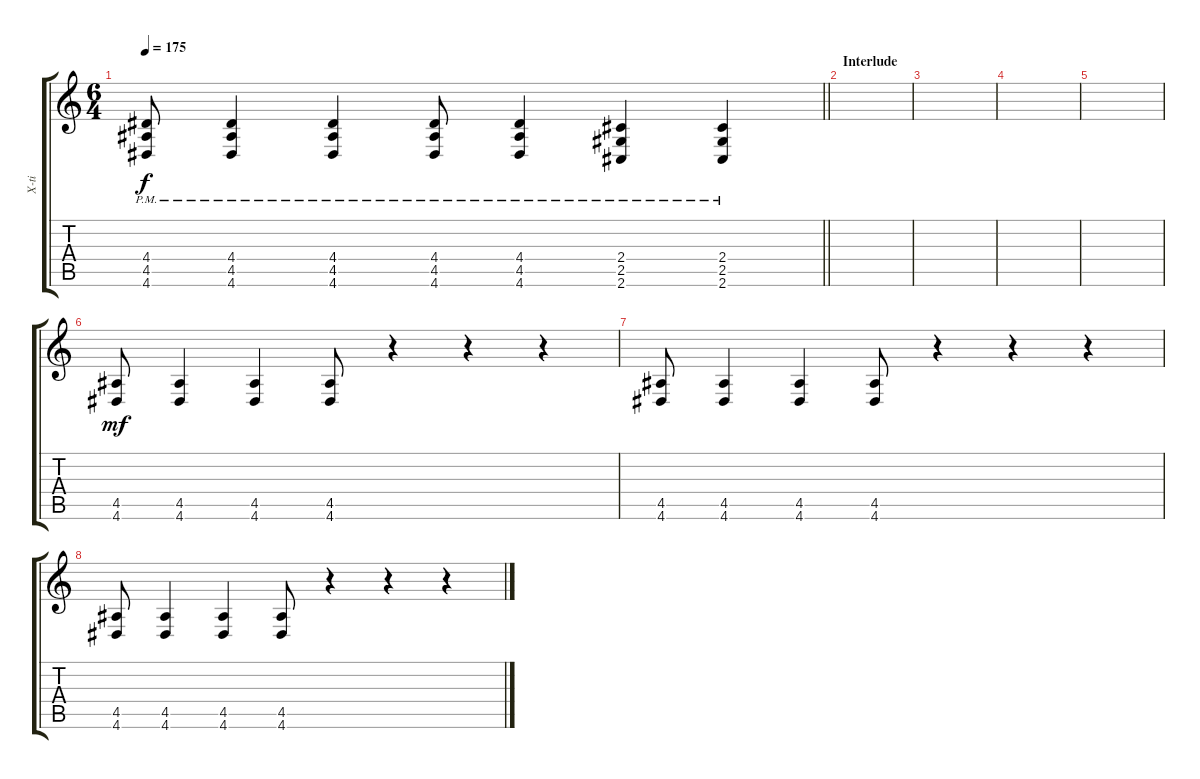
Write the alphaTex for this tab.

\track ("X-ti" "X-ti") {instrument distortionguitar}
\staff {score tabs}
\tuning (Db4 Ab3 E3 B2 Gb2 B1) {hide}
\ts (6 4)
\tempo 175
\clef g2
\barLineRight lightlight
\ks c
(4.4{pm} 4.5{pm} 4.6{pm}).8{dy f} (4.4{pm} 4.5{pm} 4.6{pm}).4 (4.4{pm} 4.5{pm} 4.6{pm}).4 (4.4{pm} 4.5{pm} 4.6{pm}).8 (4.4{pm} 4.5{pm} 4.6{pm}).4 (2.4{pm} 2.5{pm} 2.6{pm}).4 (2.4{pm} 2.5{pm} 2.6{pm}).4 |
\section ("" "Interlude")
|
|
|
|
(4.5 4.6).8{dy mf} (4.5 4.6).4 (4.5 4.6).4 (4.5 4.6).8 r.4 r.4 r.4 |
(4.5 4.6).8 (4.5 4.6).4 (4.5 4.6).4 (4.5 4.6).8 r.4 r.4 r.4 |
(4.5 4.6).8 (4.5 4.6).4 (4.5 4.6).4 (4.5 4.6).8 r.4 r.4 r.4
